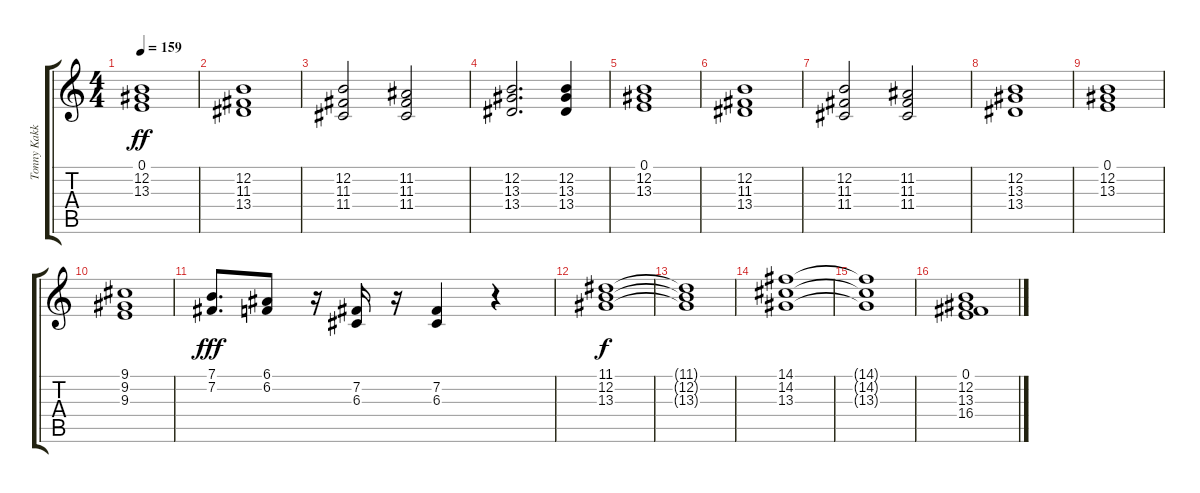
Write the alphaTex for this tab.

\track ("Tonny Kakko" "Tonny Kakk") {instrument acousticgrandpiano}
\staff {score tabs}
\tuning (E4 B3 G3 D3 A2 E2) {hide}
\ts (4 4)
\tempo 159
\clef g2
\ks c
(0.1 12.2 13.3).1{dy ff} |
(12.2 11.3 13.4).1 |
(12.2 11.3 11.4).2 (11.2 11.3 11.4).2 |
(12.2 13.3 13.4).2{d} (12.2 13.3 13.4).4 |
(0.1 12.2 13.3).1 |
(12.2 11.3 13.4).1 |
(12.2 11.3 11.4).2 (11.2 11.3 11.4).2 |
(12.2 13.3 13.4).1 |
(0.1 12.2 13.3).1 |
(9.1 9.2 9.3).1 |
(7.1 7.2).8{d dy fff} (6.1 6.2).8 r.16 (7.2 6.3).16 r.16 (7.2 6.3).4 r.4 |
(11.1 12.2 13.3).1{dy f} |
(11.1{t} 12.2{t} 13.3{t}).1 |
(14.1 14.2 13.3).1 |
(14.1{t} 14.2{t} 13.3{t}).1 |
(0.1 12.2 13.3 16.4).1
